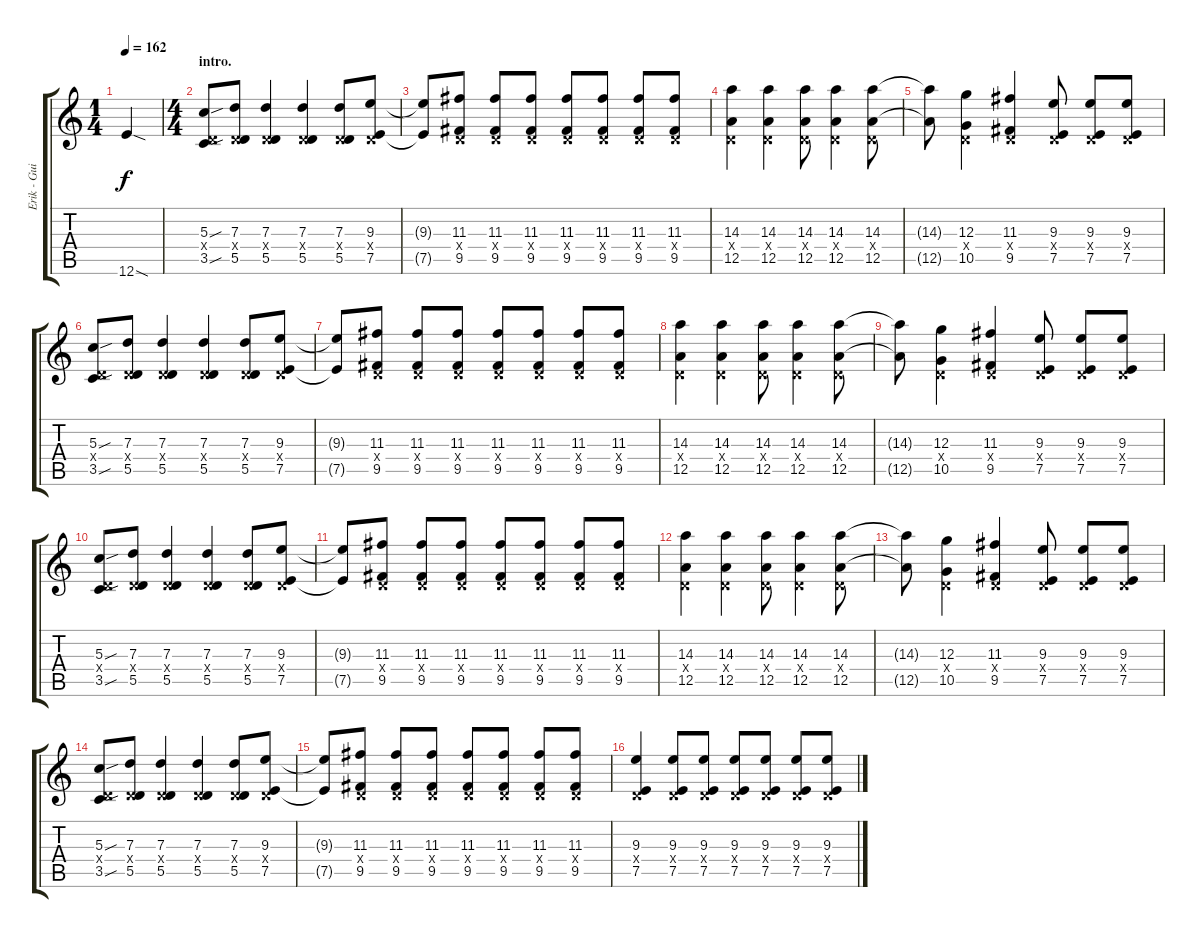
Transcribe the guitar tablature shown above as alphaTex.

\track ("Erik - Guitar 1" "Erik - Gui") {instrument distortionguitar}
\staff {score tabs}
\tuning (E4 B3 G3 D3 A2 E2) {hide}
\ts (1 4)
\tempo 162
\clef g2
\ks c
12.6{sod}.4{dy f instrument distortionguitar} |
\ts (4 4)
\section ("" "intro.")
(5.3{sou} 0.4{x} 3.5{sou}).8 (7.3 0.4{x} 5.5).8 (7.3 0.4{x} 5.5).4 (7.3 0.4{x} 5.5).4 (7.3 0.4{x} 5.5).8 (9.3 0.4{x} 7.5).8 |
(9.3{t} 7.5{t}).8 (11.3 0.4{x} 9.5).8 (11.3 0.4{x} 9.5).8 (11.3 0.4{x} 9.5).8 (11.3 0.4{x} 9.5).8 (11.3 0.4{x} 9.5).8 (11.3 0.4{x} 9.5).8 (11.3 0.4{x} 9.5).8 |
(14.3 0.4{x} 12.5).4 (14.3 0.4{x} 12.5).4 (14.3 0.4{x} 12.5).8 (14.3 0.4{x} 12.5).4 (14.3 0.4{x} 12.5).8 |
(14.3{t} 12.5{t}).8 (12.3 0.4{x} 10.5).4 (11.3 0.4{x} 9.5).4 (9.3 0.4{x} 7.5).8 (9.3 0.4{x} 7.5).8 (9.3 0.4{x} 7.5).8 |
(5.3{sou} 0.4{x} 3.5{sou}).8 (7.3 0.4{x} 5.5).8 (7.3 0.4{x} 5.5).4 (7.3 0.4{x} 5.5).4 (7.3 0.4{x} 5.5).8 (9.3 0.4{x} 7.5).8 |
(9.3{t} 7.5{t}).8 (11.3 0.4{x} 9.5).8 (11.3 0.4{x} 9.5).8 (11.3 0.4{x} 9.5).8 (11.3 0.4{x} 9.5).8 (11.3 0.4{x} 9.5).8 (11.3 0.4{x} 9.5).8 (11.3 0.4{x} 9.5).8 |
(14.3 0.4{x} 12.5).4 (14.3 0.4{x} 12.5).4 (14.3 0.4{x} 12.5).8 (14.3 0.4{x} 12.5).4 (14.3 0.4{x} 12.5).8 |
(14.3{t} 12.5{t}).8 (12.3 0.4{x} 10.5).4 (11.3 0.4{x} 9.5).4 (9.3 0.4{x} 7.5).8 (9.3 0.4{x} 7.5).8 (9.3 0.4{x} 7.5).8 |
(5.3{sou} 0.4{x} 3.5{sou}).8 (7.3 0.4{x} 5.5).8 (7.3 0.4{x} 5.5).4 (7.3 0.4{x} 5.5).4 (7.3 0.4{x} 5.5).8 (9.3 0.4{x} 7.5).8 |
(9.3{t} 7.5{t}).8 (11.3 0.4{x} 9.5).8 (11.3 0.4{x} 9.5).8 (11.3 0.4{x} 9.5).8 (11.3 0.4{x} 9.5).8 (11.3 0.4{x} 9.5).8 (11.3 0.4{x} 9.5).8 (11.3 0.4{x} 9.5).8 |
(14.3 0.4{x} 12.5).4 (14.3 0.4{x} 12.5).4 (14.3 0.4{x} 12.5).8 (14.3 0.4{x} 12.5).4 (14.3 0.4{x} 12.5).8 |
(14.3{t} 12.5{t}).8 (12.3 0.4{x} 10.5).4 (11.3 0.4{x} 9.5).4 (9.3 0.4{x} 7.5).8 (9.3 0.4{x} 7.5).8 (9.3 0.4{x} 7.5).8 |
(5.3{sou} 0.4{x} 3.5{sou}).8 (7.3 0.4{x} 5.5).8 (7.3 0.4{x} 5.5).4 (7.3 0.4{x} 5.5).4 (7.3 0.4{x} 5.5).8 (9.3 0.4{x} 7.5).8 |
(9.3{t} 7.5{t}).8 (11.3 0.4{x} 9.5).8 (11.3 0.4{x} 9.5).8 (11.3 0.4{x} 9.5).8 (11.3 0.4{x} 9.5).8 (11.3 0.4{x} 9.5).8 (11.3 0.4{x} 9.5).8 (11.3 0.4{x} 9.5).8 |
(9.3 0.4{x} 7.5).4 (9.3 0.4{x} 7.5).8 (9.3 0.4{x} 7.5).8 (9.3 0.4{x} 7.5).8 (9.3 0.4{x} 7.5).8 (9.3 0.4{x} 7.5).8 (9.3 0.4{x} 7.5).8
